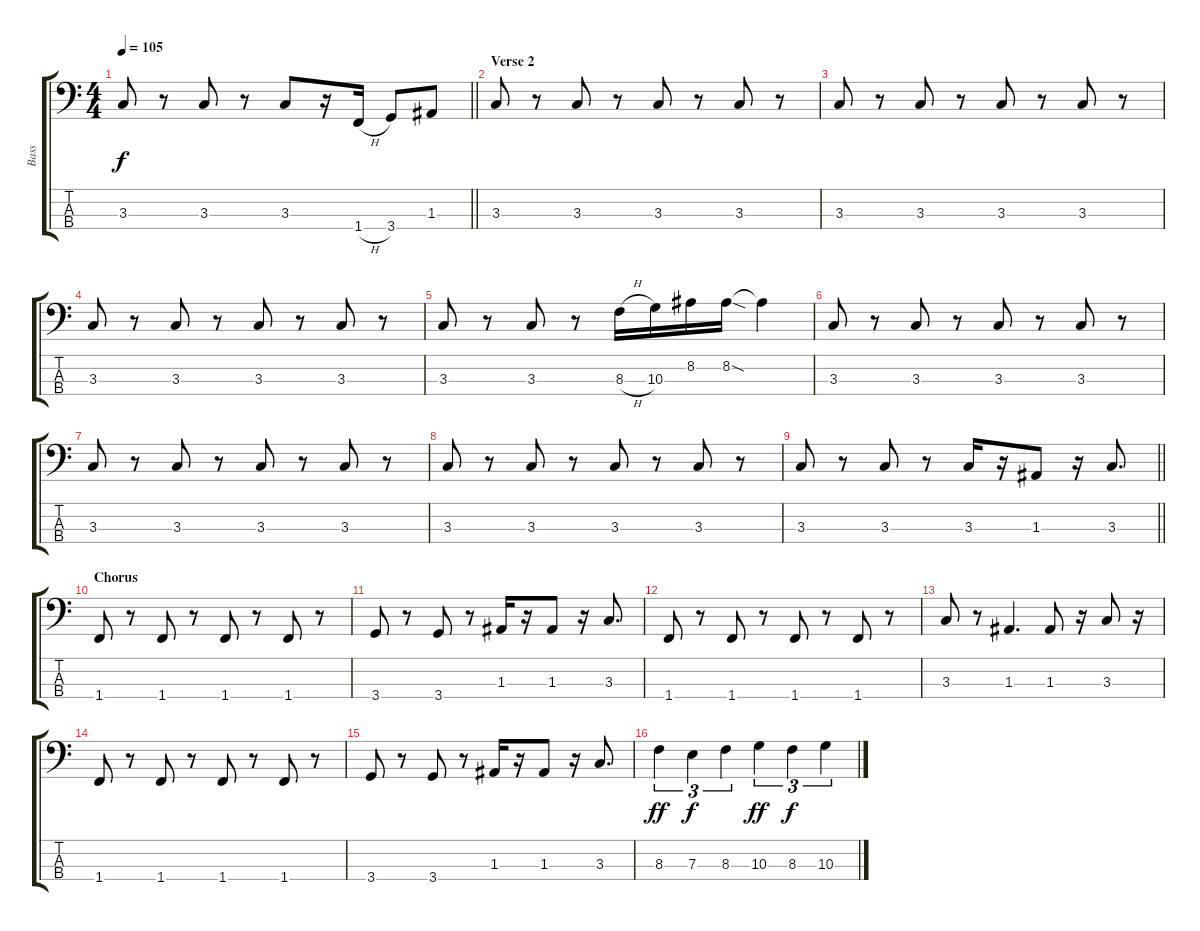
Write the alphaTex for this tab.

\track ("Bass" "Bass") {instrument electricbassfinger}
\staff {score tabs}
\tuning (G2 D2 A1 E1) {hide}
\ts (4 4)
\tempo 105
\clef f4
\barLineRight lightlight
\ks c
3.3.8{dy f} r.8 3.3.8 r.8 3.3.8 r.16 1.4{h}.16 3.4.8 1.3.8 |
\section ("" "Verse 2")
3.3.8 r.8 3.3.8 r.8 3.3.8 r.8 3.3.8 r.8 |
3.3.8 r.8 3.3.8 r.8 3.3.8 r.8 3.3.8 r.8 |
3.3.8 r.8 3.3.8 r.8 3.3.8 r.8 3.3.8 r.8 |
3.3.8 r.8 3.3.8 r.8 8.3{h}.16 10.3.16 8.2.16 8.2{sod}.16 8.2{t}.4 |
3.3.8 r.8 3.3.8 r.8 3.3.8 r.8 3.3.8 r.8 |
3.3.8 r.8 3.3.8 r.8 3.3.8 r.8 3.3.8 r.8 |
3.3.8 r.8 3.3.8 r.8 3.3.8 r.8 3.3.8 r.8 |
\barLineRight lightlight
3.3.8 r.8 3.3.8 r.8 3.3.16 r.16 1.3.8 r.16 3.3.8{d} |
\section ("" "Chorus")
1.4.8 r.8 1.4.8 r.8 1.4.8 r.8 1.4.8 r.8 |
3.4.8 r.8 3.4.8 r.8 1.3.16 r.16 1.3.8 r.16 3.3.8{d} |
1.4.8 r.8 1.4.8 r.8 1.4.8 r.8 1.4.8 r.8 |
3.3.8 r.8 1.3.4{d} 1.3.8 r.16 3.3.8 r.16 |
1.4.8 r.8 1.4.8 r.8 1.4.8 r.8 1.4.8 r.8 |
3.4.8 r.8 3.4.8 r.8 1.3.16 r.16 1.3.8 r.16 3.3.8{d} |
8.3.4{tu (3 2) dy ff} 7.3.4{tu (3 2) dy f} 8.3.4{tu (3 2)} 10.3.4{tu (3 2) dy ff} 8.3.4{tu (3 2) dy f} 10.3.4{tu (3 2)}
